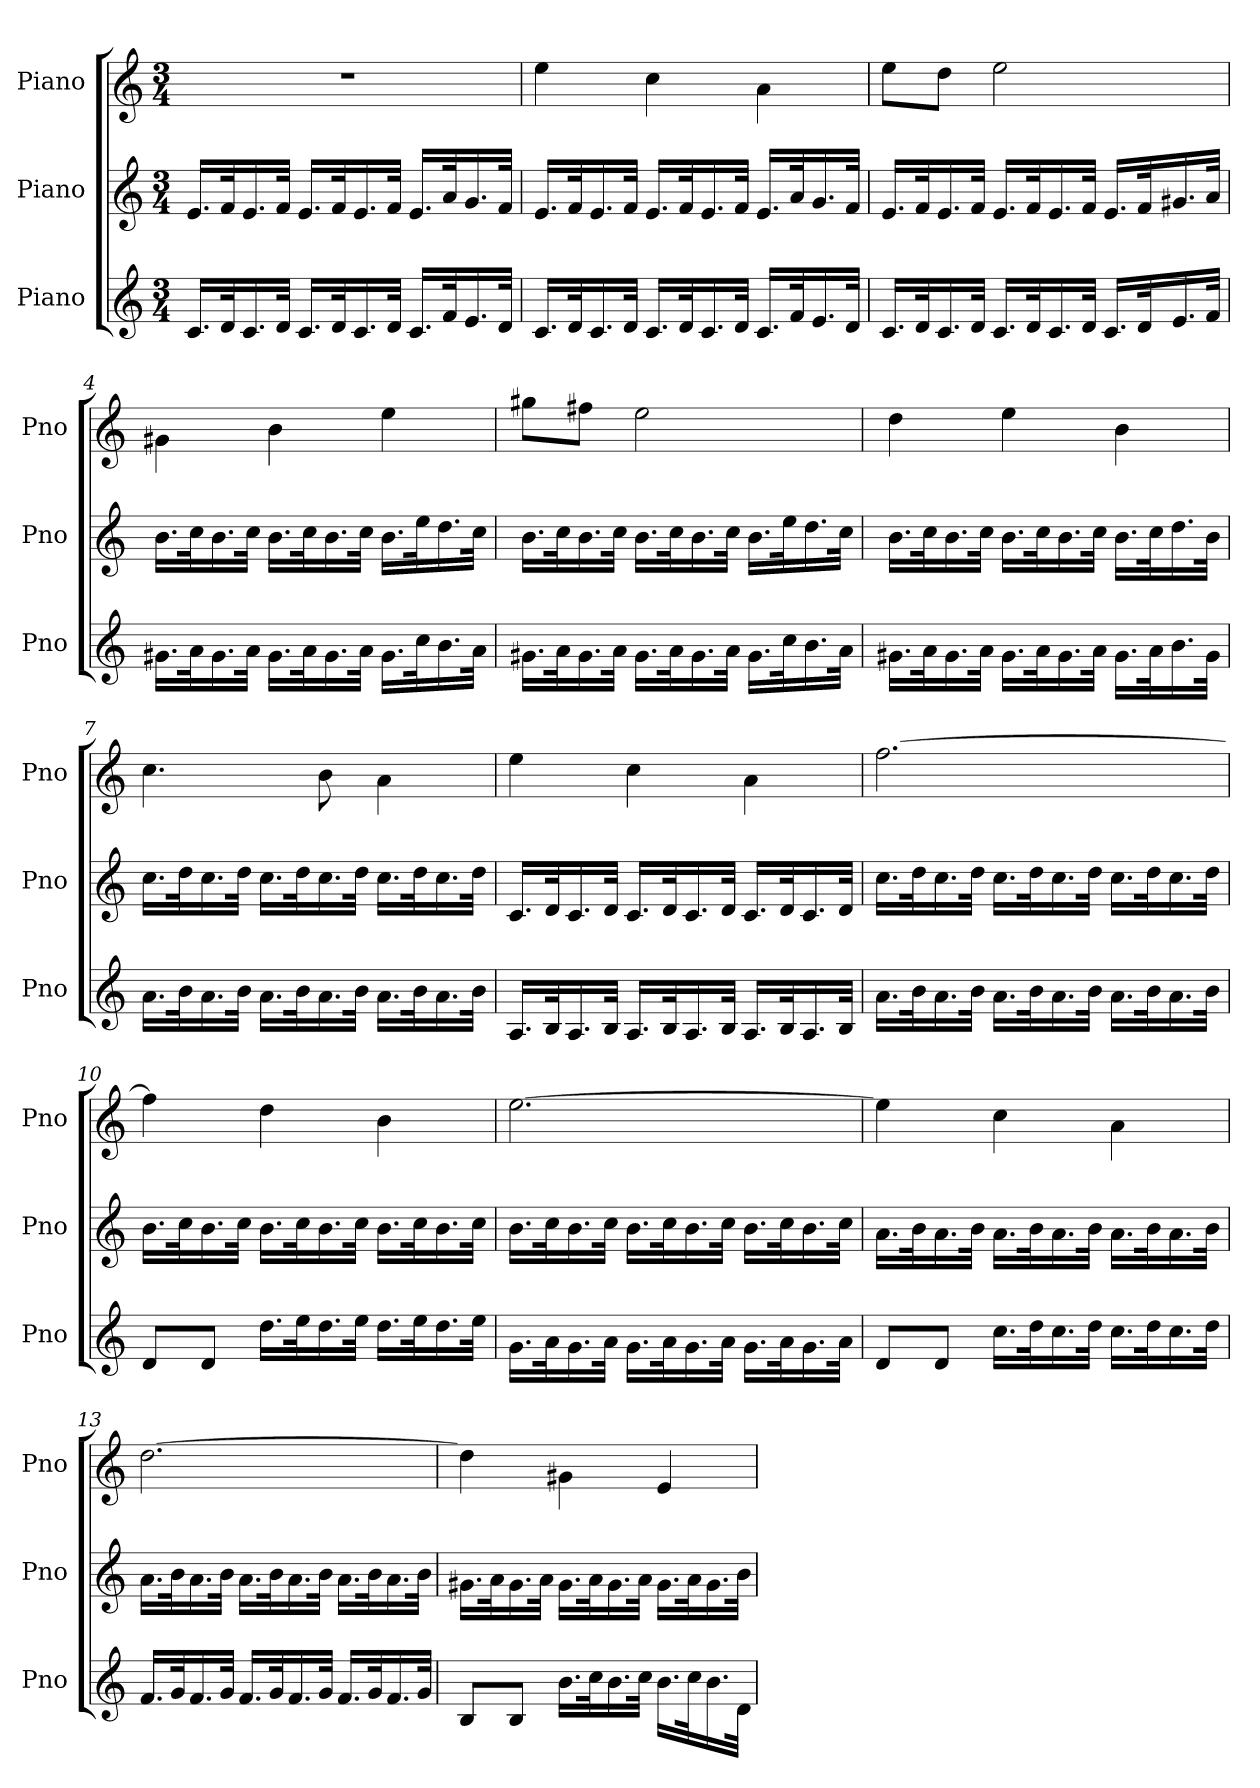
**kern	**kern	**kern
*part3	*part2	*part1
*staff3	*staff2	*staff1
*I"Piano	*I"Piano	*I"Piano
*I'Pno	*I'Pno	*I'Pno
*clefG2	*clefG2	*clefG2
*k[]	*k[]	*k[]
*M3/4	*M3/4	*M3/4
=1	=1	=1
16.c/LL	16.e/LL	2.r
32d/K	32f/K	.
16.c/	16.e/	.
32d/JJk	32f/JJk	.
16.c/LL	16.e/LL	.
32d/K	32f/K	.
16.c/	16.e/	.
32d/JJk	32f/JJk	.
16.c/LL	16.e/LL	.
32f/K	32a/K	.
16.e/	16.g/	.
32d/JJk	32f/JJk	.
=2	=2	=2
16.c/LL	16.e/LL	4ee\
32d/K	32f/K	.
16.c/	16.e/	.
32d/JJk	32f/JJk	.
16.c/LL	16.e/LL	4cc\
32d/K	32f/K	.
16.c/	16.e/	.
32d/JJk	32f/JJk	.
16.c/LL	16.e/LL	4a\
32f/K	32a/K	.
16.e/	16.g/	.
32d/JJk	32f/JJk	.
!!LO:LB:g=z
=3	=3	=3
16.c/LL	16.e/LL	8ee\L
32d/K	32f/K	.
16.c/	16.e/	8dd\J
32d/JJk	32f/JJk	.
16.c/LL	16.e/LL	2ee\
32d/K	32f/K	.
16.c/	16.e/	.
32d/JJk	32f/JJk	.
16.c/LL	16.e/LL	.
32d/K	32f/K	.
16.e/	16.g#X/	.
32f/JJk	32a/JJk	.
=4	=4	=4
16.g#X\LL	16.b\LL	4g#X\
32a\K	32cc\K	.
16.g#\	16.b\	.
32a\JJk	32cc\JJk	.
16.g#\LL	16.b\LL	4b\
32a\K	32cc\K	.
16.g#\	16.b\	.
32a\JJk	32cc\JJk	.
16.g#\LL	16.b\LL	4ee\
32cc\K	32ee\K	.
16.b\	16.dd\	.
32a\JJk	32cc\JJk	.
=5	=5	=5
16.g#X\LL	16.b\LL	8gg#X\L
32a\K	32cc\K	.
16.g#\	16.b\	8ff#X\J
32a\JJk	32cc\JJk	.
16.g#\LL	16.b\LL	2ee\
32a\K	32cc\K	.
16.g#\	16.b\	.
32a\JJk	32cc\JJk	.
16.g#\LL	16.b\LL	.
32cc\K	32ee\K	.
16.b\	16.dd\	.
32a\JJk	32cc\JJk	.
!!LO:LB:g=z
=6	=6	=6
16.g#X\LL	16.b\LL	4dd\
32a\K	32cc\K	.
16.g#\	16.b\	.
32a\JJk	32cc\JJk	.
16.g#\LL	16.b\LL	4ee\
32a\K	32cc\K	.
16.g#\	16.b\	.
32a\JJk	32cc\JJk	.
16.g#\LL	16.b\LL	4b\
32a\K	32cc\K	.
16.b\	16.dd\	.
32g#\JJk	32b\JJk	.
=7	=7	=7
16.a\LL	16.cc\LL	4.cc\
32b\K	32dd\K	.
16.a\	16.cc\	.
32b\JJk	32dd\JJk	.
16.a\LL	16.cc\LL	.
32b\K	32dd\K	.
16.a\	16.cc\	8b\
32b\JJk	32dd\JJk	.
16.a\LL	16.cc\LL	4a\
32b\K	32dd\K	.
16.a\	16.cc\	.
32b\JJk	32dd\JJk	.
=8	=8	=8
16.A/LL	16.c/LL	4ee\
32B/K	32d/K	.
16.A/	16.c/	.
32B/JJk	32d/JJk	.
16.A/LL	16.c/LL	4cc\
32B/K	32d/K	.
16.A/	16.c/	.
32B/JJk	32d/JJk	.
16.A/LL	16.c/LL	4a\
32B/K	32d/K	.
16.A/	16.c/	.
32B/JJk	32d/JJk	.
!!LO:LB:g=z
=9	=9	=9
16.a\LL	16.cc\LL	[2.ff\
32b\K	32dd\K	.
16.a\	16.cc\	.
32b\JJk	32dd\JJk	.
16.a\LL	16.cc\LL	.
32b\K	32dd\K	.
16.a\	16.cc\	.
32b\JJk	32dd\JJk	.
16.a\LL	16.cc\LL	.
32b\K	32dd\K	.
16.a\	16.cc\	.
32b\JJk	32dd\JJk	.
=10	=10	=10
8d/L	16.b\LL	4ff\]
.	32cc\K	.
8d/J	16.b\	.
.	32cc\JJk	.
16.dd\LL	16.b\LL	4dd\
32ee\K	32cc\K	.
16.dd\	16.b\	.
32ee\JJk	32cc\JJk	.
16.dd\LL	16.b\LL	4b\
32ee\K	32cc\K	.
16.dd\	16.b\	.
32ee\JJk	32cc\JJk	.
=11	=11	=11
16.g\LL	16.b\LL	[2.ee\
32a\K	32cc\K	.
16.g\	16.b\	.
32a\JJk	32cc\JJk	.
16.g\LL	16.b\LL	.
32a\K	32cc\K	.
16.g\	16.b\	.
32a\JJk	32cc\JJk	.
16.g\LL	16.b\LL	.
32a\K	32cc\K	.
16.g\	16.b\	.
32a\JJk	32cc\JJk	.
!!LO:PB:g=z
=12	=12	=12
8d/L	16.a\LL	4ee\]
.	32b\K	.
8d/J	16.a\	.
.	32b\JJk	.
16.cc\LL	16.a\LL	4cc\
32dd\K	32b\K	.
16.cc\	16.a\	.
32dd\JJk	32b\JJk	.
16.cc\LL	16.a\LL	4a\
32dd\K	32b\K	.
16.cc\	16.a\	.
32dd\JJk	32b\JJk	.
=13	=13	=13
16.f/LL	16.a\LL	[2.dd\
32g/K	32b\K	.
16.f/	16.a\	.
32g/JJk	32b\JJk	.
16.f/LL	16.a\LL	.
32g/K	32b\K	.
16.f/	16.a\	.
32g/JJk	32b\JJk	.
16.f/LL	16.a\LL	.
32g/K	32b\K	.
16.f/	16.a\	.
32g/JJk	32b\JJk	.
=14	=14	=14
8B/L	16.g#X\LL	4dd\]
.	32a\K	.
8B/J	16.g#\	.
.	32a\JJk	.
16.b\LL	16.g#\LL	4g#X\
32cc\K	32a\K	.
16.b\	16.g#\	.
32cc\JJk	32a\JJk	.
16.b\LL	16.g#\LL	4e/
32cc\K	32a\K	.
16.b\	16.g#\	.
32d\JJk	32b\JJk	.
=	=	=
*-	*-	*-
